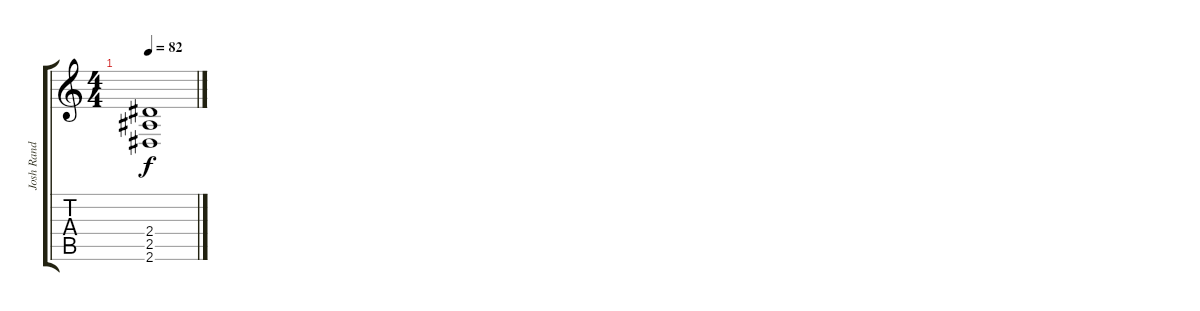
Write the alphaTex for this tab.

\track ("Josh Rand" "Josh Rand") {instrument distortionguitar}
\staff {score tabs}
\tuning (Eb4 Bb3 Gb3 Db3 Ab2 Db2) {hide}
\ts (4 4)
\tempo 82
\clef g2
\ks c
(2.4 2.5 2.6).1{dy f}
